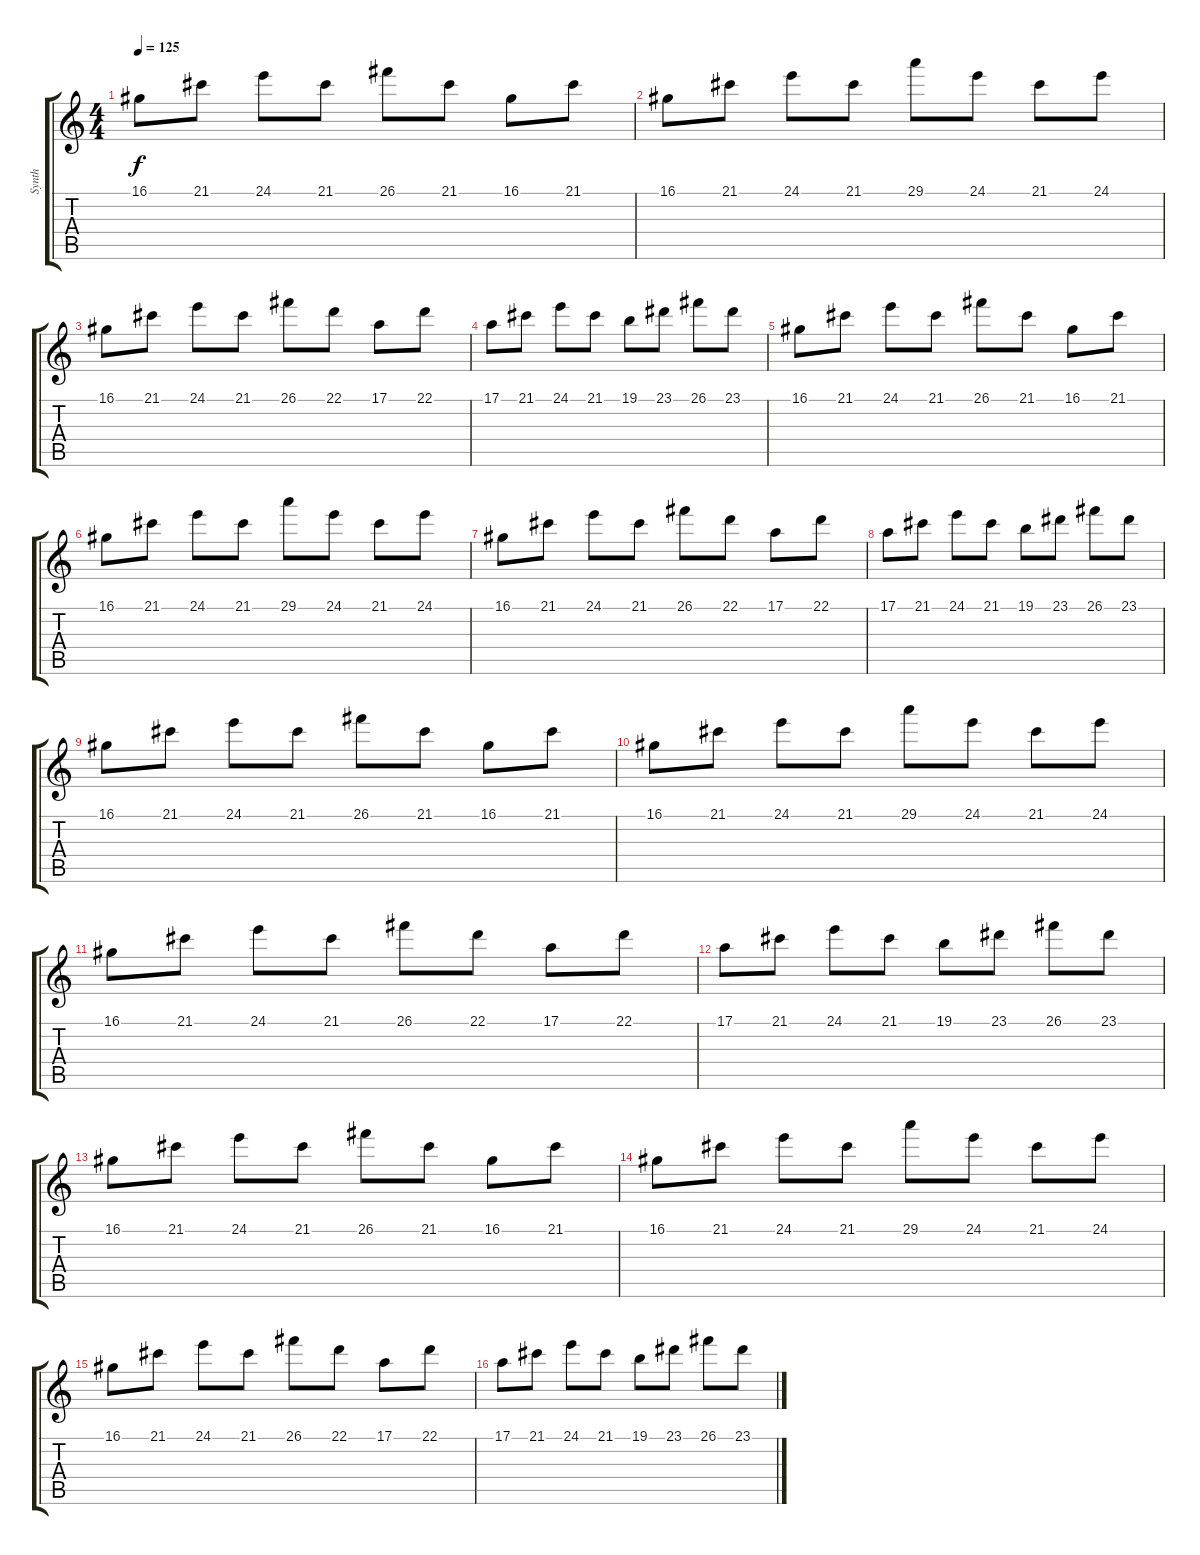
\track ("Synth" "Synth") {instrument electricpiano2}
\staff {score tabs}
\tuning (E4 B3 G3 D3 A2 E2) {hide}
\ts (4 4)
\tempo 125
\clef g2
\ks c
16.1.8{dy f volume 13} 21.1.8 24.1.8 21.1.8 26.1.8 21.1.8 16.1.8 21.1.8 |
16.1.8 21.1.8 24.1.8 21.1.8 29.1.8 24.1.8 21.1.8 24.1.8 |
16.1.8 21.1.8 24.1.8 21.1.8 26.1.8 22.1.8 17.1.8 22.1.8 |
17.1.8 21.1.8 24.1.8 21.1.8 19.1.8 23.1.8 26.1.8 23.1.8 |
16.1.8 21.1.8 24.1.8 21.1.8 26.1.8 21.1.8 16.1.8 21.1.8 |
16.1.8 21.1.8 24.1.8 21.1.8 29.1.8 24.1.8 21.1.8 24.1.8 |
16.1.8 21.1.8 24.1.8 21.1.8 26.1.8 22.1.8 17.1.8 22.1.8 |
17.1.8 21.1.8 24.1.8 21.1.8 19.1.8 23.1.8 26.1.8 23.1.8 |
16.1.8 21.1.8 24.1.8 21.1.8 26.1.8 21.1.8 16.1.8 21.1.8 |
16.1.8 21.1.8 24.1.8 21.1.8 29.1.8 24.1.8 21.1.8 24.1.8 |
16.1.8 21.1.8 24.1.8 21.1.8 26.1.8 22.1.8 17.1.8 22.1.8 |
17.1.8 21.1.8 24.1.8 21.1.8 19.1.8 23.1.8 26.1.8 23.1.8 |
16.1.8 21.1.8 24.1.8 21.1.8 26.1.8 21.1.8 16.1.8 21.1.8 |
16.1.8 21.1.8 24.1.8 21.1.8 29.1.8 24.1.8 21.1.8 24.1.8 |
16.1.8 21.1.8 24.1.8 21.1.8 26.1.8 22.1.8 17.1.8 22.1.8 |
17.1.8 21.1.8 24.1.8 21.1.8 19.1.8 23.1.8 26.1.8 23.1.8
